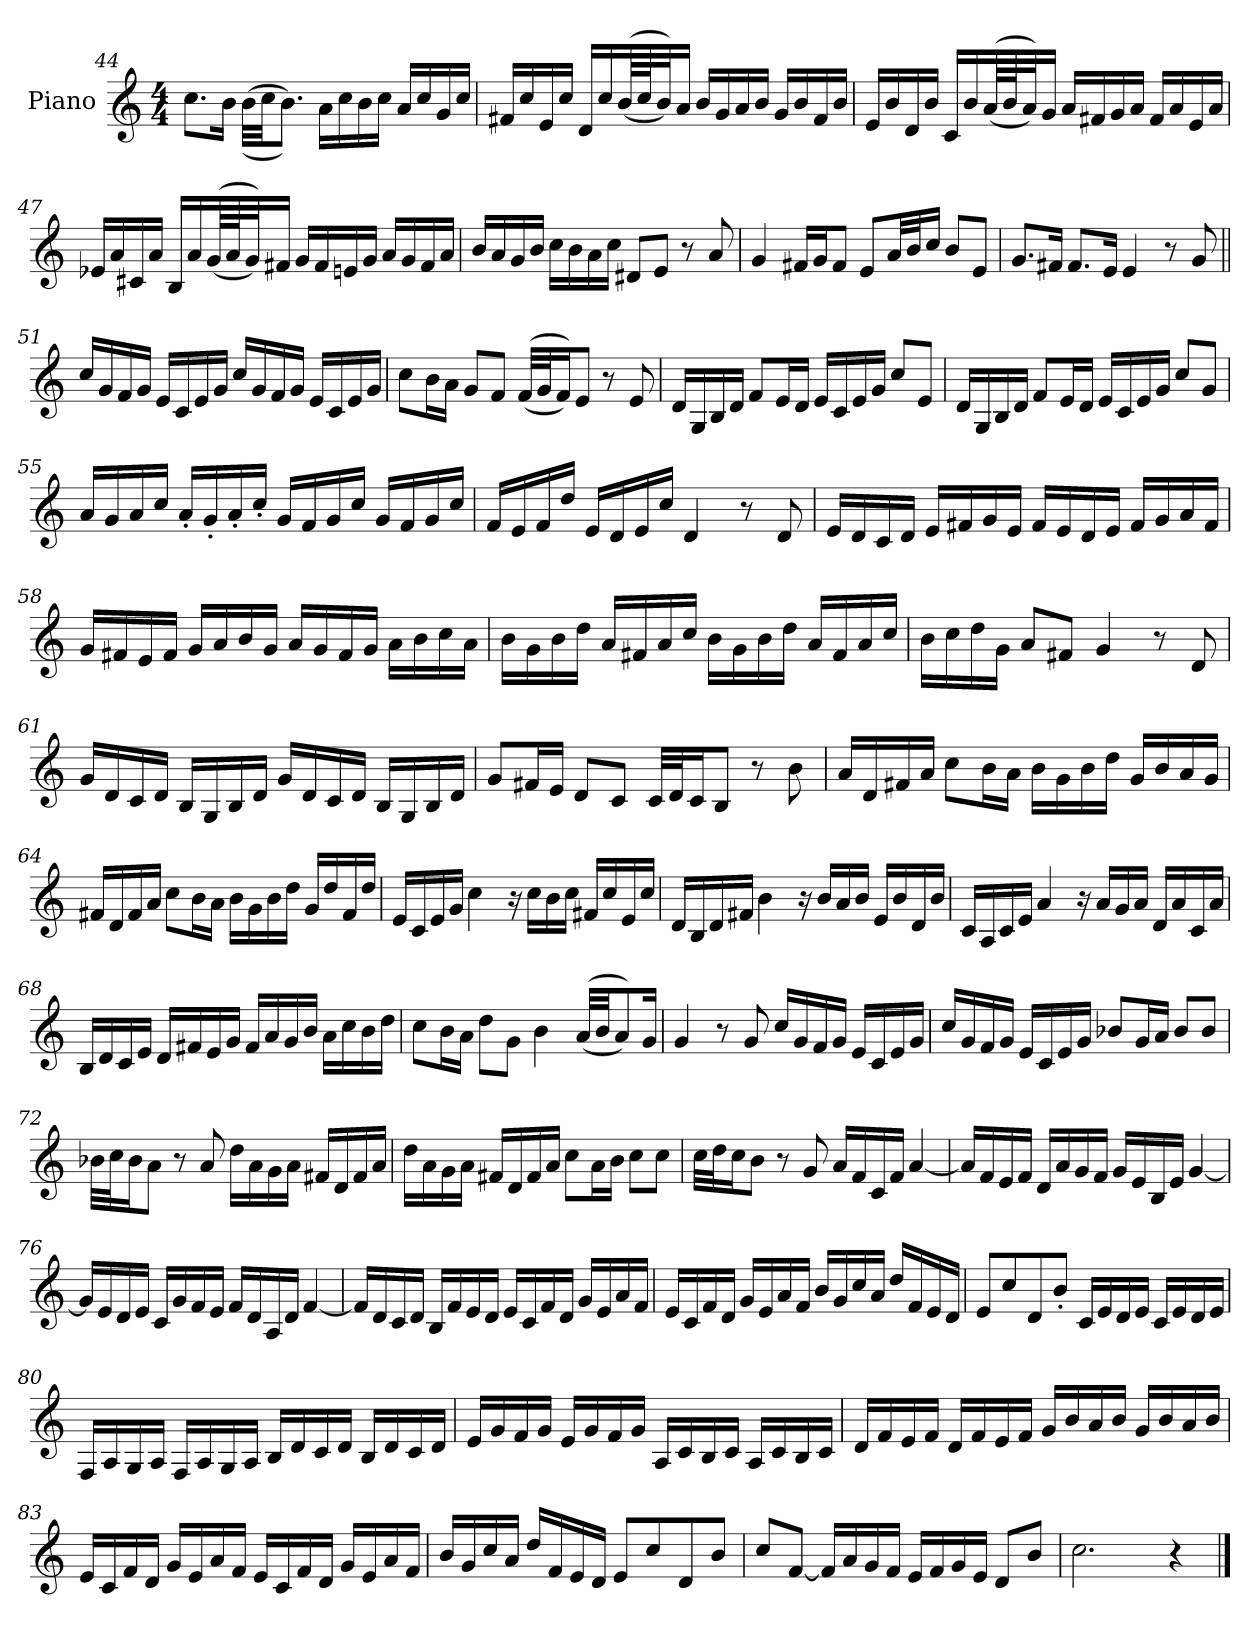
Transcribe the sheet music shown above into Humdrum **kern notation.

**kern
*part1
*staff1
*I"Piano
*I'Pno.
*clefG2
*k[]
*M4/4
=44
8.cc\L
16b\Jk
(>(>32b\LLL
32cc\JJ
8.b\J))
16a\LL
16cc\
16b\
16cc\JJ
16a/LL
16cc/
16g/
16cc/JJ
!!LO:LB:g=z
=45
16f#X/LL
16cc/
16e/
16cc/JJ
16d/LL
16cc/
(<(<64b/LL
64cc/J
32b/J))
16a/JJ
16b/LL
16g/
16a/
16b/JJ
16g/LL
16b/
16f#/
16b/JJ
=46
16e/LL
16b/
16d/
16b/JJ
16c/LL
16b/
(<(<64a/LL
64b/J
32a/J))
16g/JJ
16a/LL
16f#X/
16g/
16a/JJ
16f#/LL
16a/
16e/
16a/JJ
!!LO:LB:g=z
=47
16e-X/LL
16a/
16c#X/
16a/JJ
16B/LL
16a/
(<(<64g/LL
64a/J
32g/J))
16f#X/JJ
16g/LL
16f#/
16en/
16g/JJ
16a/LL
16g/
16f#/
16a/JJ
=48
16b/LL
16a/
16g/
16b/JJ
16cc\LL
16b\
16a\
16cc\JJ
8d#X/L
8e/J
8r
8a/
=49
4g/
16f#X/LL
16g/J
8f#/J
8e/L
32a/LL
32b/J
16cc/JJ
8b/L
8e/J
!!LO:LB:g=z
=50
8.g/L
16f#X/Jk
8.f#/L
16e/Jk
4e/
8r
8g/
=51||
16cc/LL
16g/
16f/
16g/JJ
16e/LL
16c/
16e/
16g/JJ
16cc/LL
16g/
16f/
16g/JJ
16e/LL
16c/
16e/
16g/JJ
=52
8cc\L
16b\L
16a\JJ
8g/L
8f/J
(<(<32f/LLL
32g/J
16f/J))
8e/J
8r
8e/
=53
16d/LL
16G/
16B/
16d/JJ
8f/L
16e/L
16d/JJ
16e/LL
16c/
16e/
16g/JJ
8cc/L
8e/J
!!LO:LB:g=z
=54
16d/LL
16G/
16B/
16d/JJ
8f/L
16e/L
16d/JJ
16e/LL
16c/
16e/
16g/JJ
8cc/L
8g/J
=55
16a/LL
16g/
16a/
16cc/JJ
16a'/LL
16g'/
16a'/
16cc'/JJ
16g/LL
16f/
16g/
16cc/JJ
16g/LL
16f/
16g/
16cc/JJ
=56
16f/LL
16e/
16f/
16dd/JJ
16e/LL
16d/
16e/
16cc/JJ
4d/
8r
8d/
!!LO:LB:g=z
=57
16e/LL
16d/
16c/
16d/JJ
16e/LL
16f#X/
16g/
16e/JJ
16f#/LL
16e/
16d/
16e/JJ
16f#/LL
16g/
16a/
16f#/JJ
=58
16g/LL
16f#X/
16e/
16f#/JJ
16g/LL
16a/
16b/
16g/JJ
16a/LL
16g/
16f#/
16g/JJ
16a\LL
16b\
16cc\
16a\JJ
=59
16b\LL
16g\
16b\
16dd\JJ
16a/LL
16f#X/
16a/
16cc/JJ
16b\LL
16g\
16b\
16dd\JJ
16a/LL
16f#/
16a/
16cc/JJ
!!LO:LB:g=z
=60
16b\LL
16cc\
16dd\
16g\JJ
8a/L
8f#X/J
4g/
8r
8d/
=61
16g/LL
16d/
16c/
16d/JJ
16B/LL
16G/
16B/
16d/JJ
16g/LL
16d/
16c/
16d/JJ
16B/LL
16G/
16B/
16d/JJ
=62
8g/L
16f#X/L
16e/JJ
8d/L
8c/J
32c/LLL
32d/J
16c/J
8B/J
8r
8b\
!!LO:PB:g=z
=63
16a/LL
16d/
16f#X/
16a/JJ
8cc\L
16b\L
16a\JJ
16b\LL
16g\
16b\
16dd\JJ
16g/LL
16b/
16a/
16g/JJ
=64
16f#X/LL
16d/
16f#/
16a/JJ
8cc\L
16b\L
16a\JJ
16b\LL
16g\
16b\
16dd\JJ
16g/LL
16dd/
16f#/
16dd/JJ
=65
16e/LL
16c/
16e/
16g/JJ
4cc\
16r
16cc\LL
16b\
16cc\JJ
16f#X/LL
16cc/
16e/
16cc/JJ
!!LO:LB:g=z
=66
16d/LL
16B/
16d/
16f#X/JJ
4b\
16r
16b/LL
16a/
16b/JJ
16e/LL
16b/
16d/
16b/JJ
=67
16c/LL
16A/
16c/
16e/JJ
4a/
16r
16a/LL
16g/
16a/JJ
16d/LL
16a/
16c/
16a/JJ
=68
16B/LL
16d/
16c/
16e/JJ
16d/LL
16f#X/
16e/
16g/JJ
16f#/LL
16a/
16g/
16b/JJ
16a\LL
16cc\
16b\
16dd\JJ
!!LO:LB:g=z
=69
8cc\L
16b\L
16a\JJ
8dd\L
8g\J
4b\
(<(<32a/LLL
32b/JJ
8a/))
16g/Jk
=70
4g/
8r
8g/
16cc/LL
16g/
16f/
16g/JJ
16e/LL
16c/
16e/
16g/JJ
=71
16cc/LL
16g/
16f/
16g/JJ
16e/LL
16c/
16e/
16g/JJ
8b-X/L
16g/L
16a/JJ
8b-/L
8b-/J
=72
32b-X\LLL
32cc\J
16b-\J
8a\J
8r
8a/
16dd\LL
16a\
16g\
16a\JJ
16f#X/LL
16d/
16f#/
16a/JJ
!!LO:LB:g=z
=73
16dd\LL
16a\
16g\
16a\JJ
16f#X/LL
16d/
16f#/
16a/JJ
8cc\L
16a\L
16b\JJ
8cc\L
8cc\J
=74
32cc\LLL
32dd\J
16cc\J
8b\J
8r
8g/
16a/LL
16f/
16c/
16f/JJ
[4a/
=75
16a/LL]
16f/
16e/
16f/JJ
16d/LL
16a/
16g/
16f/JJ
16g/LL
16e/
16B/
16e/JJ
[4g/
=76
16g/LL]
16e/
16d/
16e/JJ
16c/LL
16g/
16f/
16e/JJ
16f/LL
16d/
16A/
16d/JJ
[4f/
!!LO:LB:g=z
=77
16f/LL]
16d/
16c/
16d/JJ
16B/LL
16f/
16e/
16d/JJ
16e/LL
16c/
16f/
16d/JJ
16g/LL
16e/
16a/
16f/JJ
=78
16e/LL
16c/
16f/
16d/JJ
16g/LL
16e/
16a/
16f/JJ
16b/LL
16g/
16cc/
16a/JJ
16dd/LL
16f/
16e/
16d/JJ
=79
8e/L
8cc/
8d/
8b'/J
16c/LL
16e/
16d/
16e/JJ
16c/LL
16e/
16d/
16e/JJ
!!LO:LB:g=z
=80
16F/LL
16A/
16G/
16A/JJ
16F/LL
16A/
16G/
16A/JJ
16B/LL
16d/
16c/
16d/JJ
16B/LL
16d/
16c/
16d/JJ
=81
16e/LL
16g/
16f/
16g/JJ
16e/LL
16g/
16f/
16g/JJ
16A/LL
16c/
16B/
16c/JJ
16A/LL
16c/
16B/
16c/JJ
!!LO:LB:g=z
=82
16d/LL
16f/
16e/
16f/JJ
16d/LL
16f/
16e/
16f/JJ
16g/LL
16b/
16a/
16b/JJ
16g/LL
16b/
16a/
16b/JJ
=83
16e/LL
16c/
16f/
16d/JJ
16g/LL
16e/
16a/
16f/JJ
16e/LL
16c/
16f/
16d/JJ
16g/LL
16e/
16a/
16f/JJ
=84
16b/LL
16g/
16cc/
16a/JJ
16dd/LL
16f/
16e/
16d/JJ
8e/L
8cc/
8d/
8b/J
!!LO:LB:g=z
=85
8cc/L
[8f/J
16f/LL]
16a/
16g/
16f/JJ
16e/LL
16f/
16g/
16e/JJ
8d/L
8b/J
=86
2.cc\
4r
==
*-
